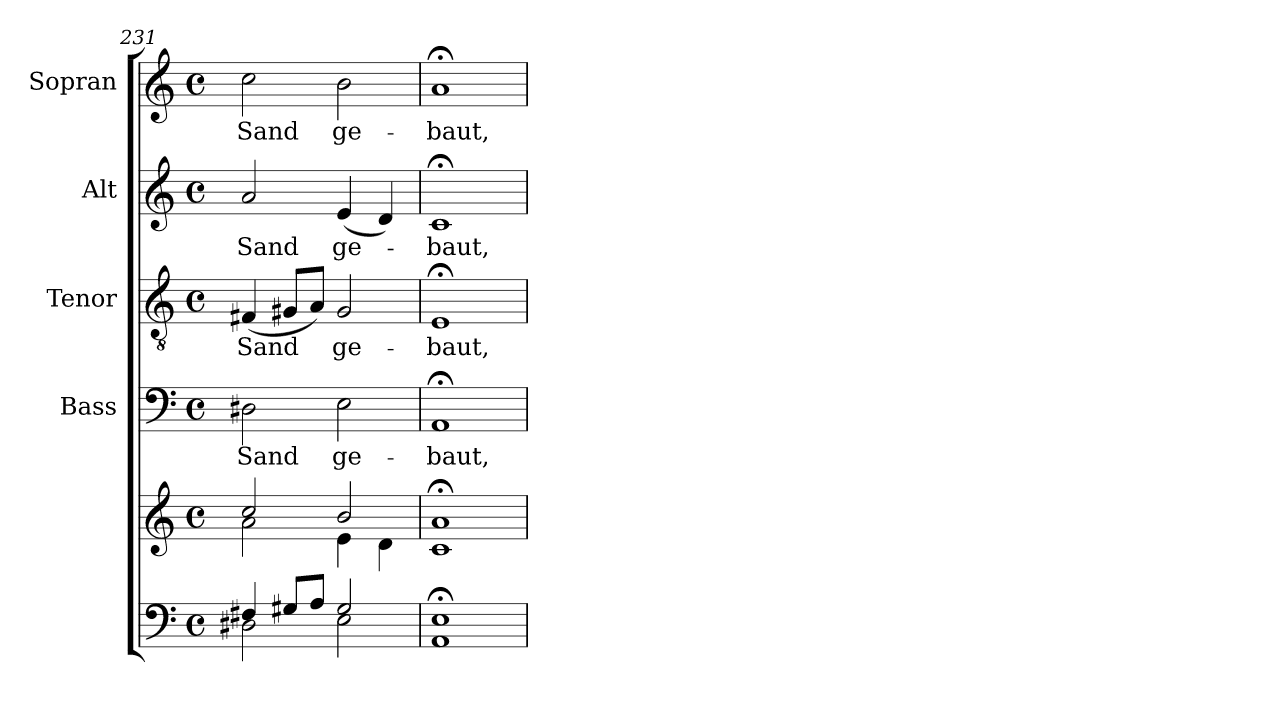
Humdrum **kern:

**kern	**kern	**kern	**text	**kern	**text	**kern	**text	**kern	**text
*part5	*part5	*part4	*part4	*part3	*part3	*part2	*part2	*part1	*part1
*staff6	*staff5	*staff4	*staff4	*staff3	*staff3	*staff2	*staff2	*staff1	*staff1
*	*	*I"Bass	*	*I"Tenor	*	*I"Alt	*	*I"Sopran	*
*	*	*I'B.	*	*I'T.	*	*I'A.	*	*I'S.	*
*clefF4	*clefG2	*clefF4	*	*clefGv2	*	*clefG2	*	*clefG2	*
*k[]	*k[]	*k[]	*	*k[]	*	*k[]	*	*k[]	*
*C:	*C:	*C:	*	*C:	*	*C:	*	*C:	*
*M4/4	*M4/4	*M4/4	*	*M4/4	*	*M4/4	*	*M4/4	*
*met(c)	*met(c)	*met(c)	*	*met(c)	*	*met(c)	*	*met(c)	*
=231	=231	=231	=231	=231	=231	=231	=231	=231	=231
*^	*^	*	*	*	*	*	*	*	*
!	!	!	!	!	!LO:LY:b	!	!LO:LY:b	!	!LO:LY:b	!	!LO:LY:b
4F#X/	2D#X\	2cc/	2a\	2D#X\	Sand	(<4F#X/	Sand	2a/	Sand	2cc\	Sand
8G#X/L	.	.	.	.	.	8G#X/L	.	.	.	.	.
8A/J	.	.	.	.	.	8A/J)	.	.	.	.	.
!	!	!	!	!	!LO:LY:b	!	!LO:LY:b	!	!LO:LY:b	!	!LO:LY:b
2G#/	2E\	2b/	4e\	2E\	ge-	2G#/	ge-	(<4e/	ge-	2b\	ge-
.	.	.	4d\	.	.	.	.	4d/)	.	.	.
=232	=232	=232	=232	=232	=232	=232	=232	=232	=232	=232	=232
!	!	!	!	!	!LO:LY:b	!	!LO:LY:b	!	!LO:LY:b	!	!LO:LY:b
*	*	*v	*v	*	*	*	*	*	*	*	*
1E;<	1AA	1c;< 1a;<	1AA;<	-baut,	1E;<	-baut,	1c;<	-baut,	1a;<	-baut,
*v	*v	*	*	*	*	*	*	*	*	*
=	=	=	=	=	=	=	=	=	=
*-	*-	*-	*-	*-	*-	*-	*-	*-	*-
